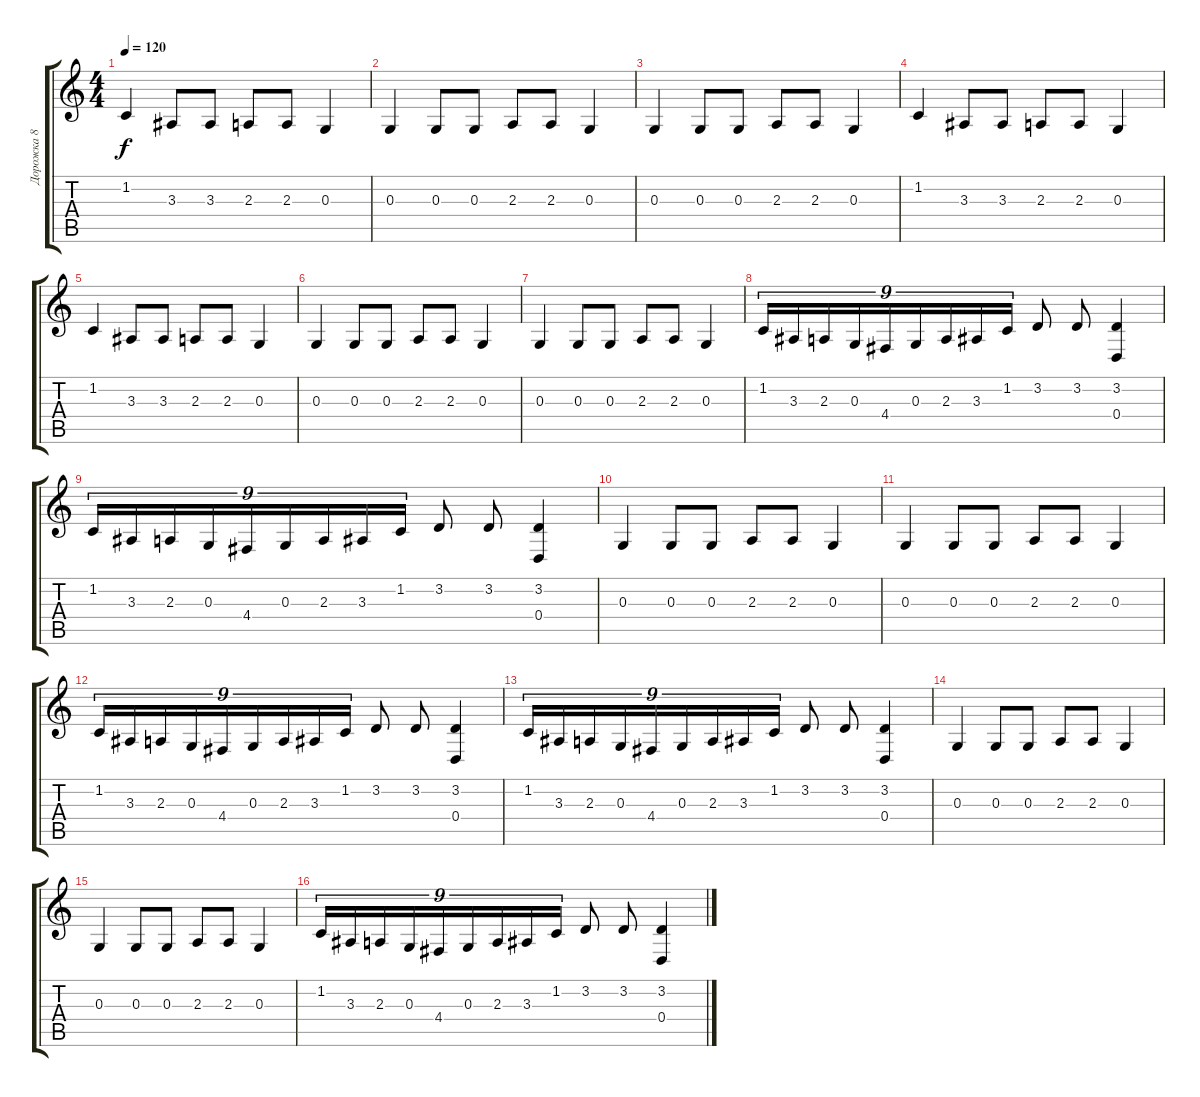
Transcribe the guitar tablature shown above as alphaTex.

\track ("Дорожка 8" "Дорожка 8") {instrument timpani}
\staff {score tabs}
\tuning (E4 B3 G3 D3 A2 E2) {hide}
\ts (4 4)
\tempo 120
\clef g2
\ks c
1.2.4{dy f} 3.3.8 3.3.8 2.3.8 2.3.8 0.3.4 |
0.3.4 0.3.8 0.3.8 2.3.8 2.3.8 0.3.4 |
0.3.4 0.3.8 0.3.8 2.3.8 2.3.8 0.3.4 |
1.2.4 3.3.8 3.3.8 2.3.8 2.3.8 0.3.4 |
1.2.4 3.3.8 3.3.8 2.3.8 2.3.8 0.3.4 |
0.3.4 0.3.8 0.3.8 2.3.8 2.3.8 0.3.4 |
0.3.4 0.3.8 0.3.8 2.3.8 2.3.8 0.3.4 |
1.2.16{tu (9 8)} 3.3.16{tu (9 8)} 2.3.16{tu (9 8)} 0.3.16{tu (9 8)} 4.4.16{tu (9 8)} 0.3.16{tu (9 8)} 2.3.16{tu (9 8)} 3.3.16{tu (9 8)} 1.2.16{tu (9 8)} 3.2.8 3.2.8 (3.2 0.4).4 |
1.2.16{tu (9 8)} 3.3.16{tu (9 8)} 2.3.16{tu (9 8)} 0.3.16{tu (9 8)} 4.4.16{tu (9 8)} 0.3.16{tu (9 8)} 2.3.16{tu (9 8)} 3.3.16{tu (9 8)} 1.2.16{tu (9 8)} 3.2.8 3.2.8 (3.2 0.4).4 |
0.3.4 0.3.8 0.3.8 2.3.8 2.3.8 0.3.4 |
0.3.4 0.3.8 0.3.8 2.3.8 2.3.8 0.3.4 |
1.2.16{tu (9 8)} 3.3.16{tu (9 8)} 2.3.16{tu (9 8)} 0.3.16{tu (9 8)} 4.4.16{tu (9 8)} 0.3.16{tu (9 8)} 2.3.16{tu (9 8)} 3.3.16{tu (9 8)} 1.2.16{tu (9 8)} 3.2.8 3.2.8 (3.2 0.4).4 |
1.2.16{tu (9 8)} 3.3.16{tu (9 8)} 2.3.16{tu (9 8)} 0.3.16{tu (9 8)} 4.4.16{tu (9 8)} 0.3.16{tu (9 8)} 2.3.16{tu (9 8)} 3.3.16{tu (9 8)} 1.2.16{tu (9 8)} 3.2.8 3.2.8 (3.2 0.4).4 |
0.3.4 0.3.8 0.3.8 2.3.8 2.3.8 0.3.4 |
0.3.4 0.3.8 0.3.8 2.3.8 2.3.8 0.3.4 |
1.2.16{tu (9 8)} 3.3.16{tu (9 8)} 2.3.16{tu (9 8)} 0.3.16{tu (9 8)} 4.4.16{tu (9 8)} 0.3.16{tu (9 8)} 2.3.16{tu (9 8)} 3.3.16{tu (9 8)} 1.2.16{tu (9 8)} 3.2.8 3.2.8 (3.2 0.4).4
